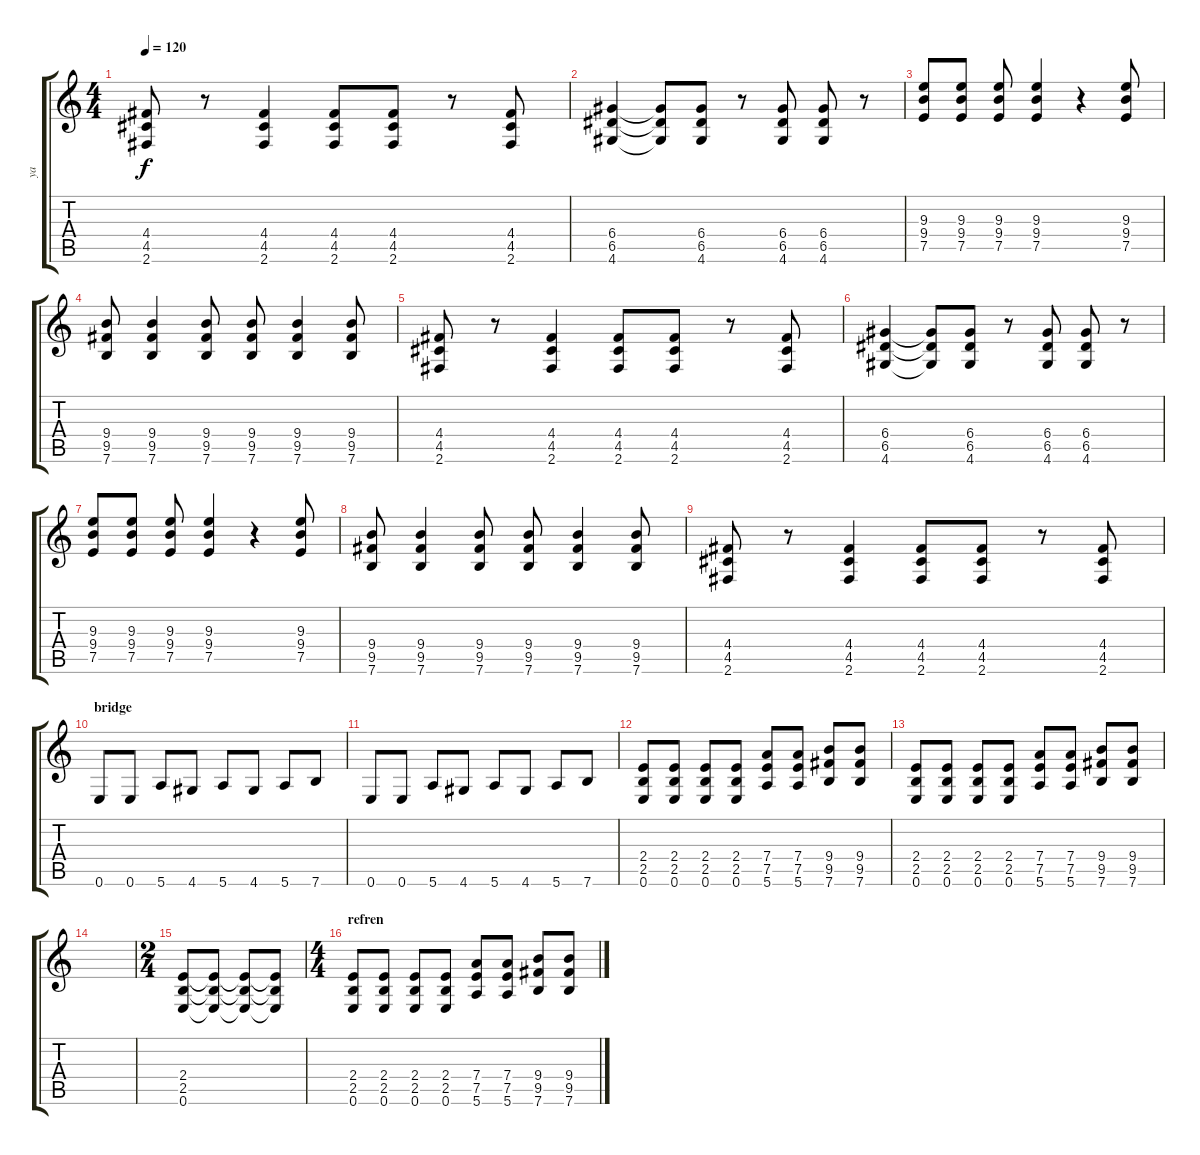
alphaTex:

\track ("ya" "ya") {instrument overdrivenguitar}
\staff {score tabs}
\tuning (E4 B3 G3 D3 A2 E2) {hide}
\ts (4 4)
\tempo 120
\clef g2
\ks c
(4.4 4.5 2.6).8{dy f} r.8 (4.4 4.5 2.6).4 (4.4 4.5 2.6).8 (4.4 4.5 2.6).8 r.8 (4.4 4.5 2.6).8 |
(6.4 6.5 4.6).4 (6.4{t} 6.5{t} 4.6{t}).8 (6.4 6.5 4.6).8 r.8 (6.4 6.5 4.6).8 (6.4 6.5 4.6).8 r.8 |
(9.3 9.4 7.5).8 (9.3 9.4 7.5).8 (9.3 9.4 7.5).8 (9.3 9.4 7.5).4 r.4 (9.3 9.4 7.5).8 |
(9.4 9.5 7.6).8 (9.4 9.5 7.6).4 (9.4 9.5 7.6).8 (9.4 9.5 7.6).8 (9.4 9.5 7.6).4 (9.4 9.5 7.6).8 |
(4.4 4.5 2.6).8 r.8 (4.4 4.5 2.6).4 (4.4 4.5 2.6).8 (4.4 4.5 2.6).8 r.8 (4.4 4.5 2.6).8 |
(6.4 6.5 4.6).4 (6.4{t} 6.5{t} 4.6{t}).8 (6.4 6.5 4.6).8 r.8 (6.4 6.5 4.6).8 (6.4 6.5 4.6).8 r.8 |
(9.3 9.4 7.5).8 (9.3 9.4 7.5).8 (9.3 9.4 7.5).8 (9.3 9.4 7.5).4 r.4 (9.3 9.4 7.5).8 |
(9.4 9.5 7.6).8 (9.4 9.5 7.6).4 (9.4 9.5 7.6).8 (9.4 9.5 7.6).8 (9.4 9.5 7.6).4 (9.4 9.5 7.6).8 |
(4.4 4.5 2.6).8 r.8 (4.4 4.5 2.6).4 (4.4 4.5 2.6).8 (4.4 4.5 2.6).8 r.8 (4.4 4.5 2.6).8 |
\section ("" "bridge")
0.6.8 0.6.8 5.6.8 4.6.8 5.6.8 4.6.8 5.6.8 7.6.8 |
0.6.8 0.6.8 5.6.8 4.6.8 5.6.8 4.6.8 5.6.8 7.6.8 |
(2.4 2.5 0.6).8 (2.4 2.5 0.6).8 (2.4 2.5 0.6).8 (2.4 2.5 0.6).8 (7.4 7.5 5.6).8 (7.4 7.5 5.6).8 (9.4 9.5 7.6).8 (9.4 9.5 7.6).8 |
(2.4 2.5 0.6).8 (2.4 2.5 0.6).8 (2.4 2.5 0.6).8 (2.4 2.5 0.6).8 (7.4 7.5 5.6).8 (7.4 7.5 5.6).8 (9.4 9.5 7.6).8 (9.4 9.5 7.6).8 |
|
\ts (2 4)
(2.4 2.5 0.6).8 (2.4{t} 2.5{t} 0.6{t}).8 (2.4{t} 2.5{t} 0.6{t}).8 (2.4{t} 2.5{t} 0.6{t}).8 |
\ts (4 4)
\section ("" "refren")
(2.4 2.5 0.6).8 (2.4 2.5 0.6).8 (2.4 2.5 0.6).8 (2.4 2.5 0.6).8 (7.4 7.5 5.6).8 (7.4 7.5 5.6).8 (9.4 9.5 7.6).8 (9.4 9.5 7.6).8
